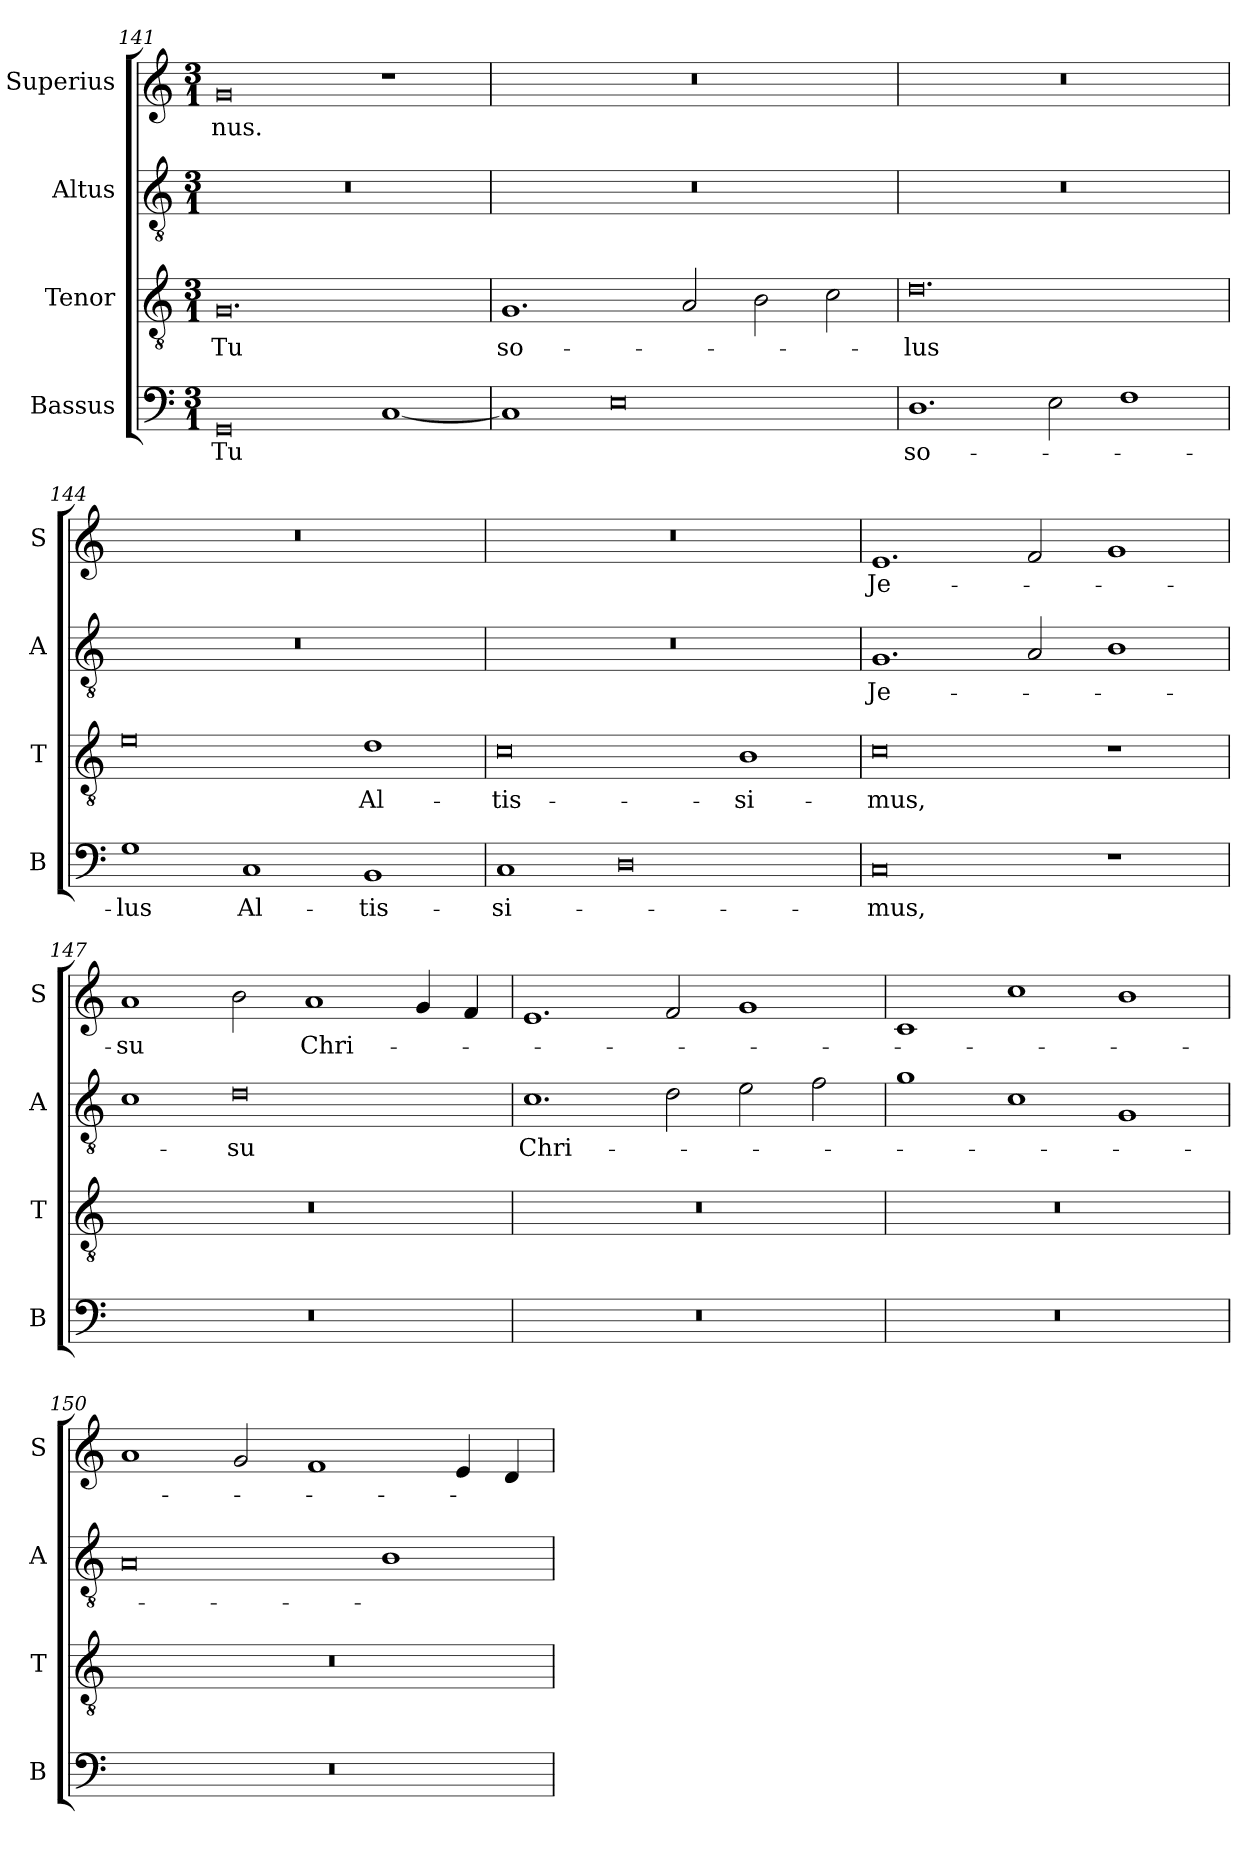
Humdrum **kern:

**kern	**text	**kern	**text	**kern	**text	**kern	**text
*part4	*part4	*part3	*part3	*part2	*part2	*part1	*part1
*staff4	*staff4	*staff3	*staff3	*staff2	*staff2	*staff1	*staff1
*I"Bassus	*	*I"Tenor	*	*I"Altus	*	*I"Superius	*
*I'B	*	*I'T	*	*I'A	*	*I'S	*
*clefF4	*	*clefGv2	*	*clefGv2	*	*clefG2	*
*k[]	*	*k[]	*	*k[]	*	*k[]	*
*M3/1	*	*M3/1	*	*M3/1	*	*M3/1	*
=141	=141	=141	=141	=141	=141	=141	=141
0GG	Tu	0.G	Tu	0.r	.	0g	-nus.
[1C	.	.	.	.	.	1r	.
=142	=142	=142	=142	=142	=142	=142	=142
1C]	.	1.G	so-	0.r	.	0.r	.
0E	.	.	.	.	.	.	.
.	.	2A	.	.	.	.	.
.	.	2B	.	.	.	.	.
.	.	2c	.	.	.	.	.
=143	=143	=143	=143	=143	=143	=143	=143
1.D	so-	0.d	-lus	0.r	.	0.r	.
2E	.	.	.	.	.	.	.
1F	.	.	.	.	.	.	.
=144	=144	=144	=144	=144	=144	=144	=144
1G	-lus	0e	.	0.r	.	0.r	.
1C	Al-	.	.	.	.	.	.
1BB	-tis-	1d	Al-	.	.	.	.
=145	=145	=145	=145	=145	=145	=145	=145
1C	-si-	0c	-tis-	0.r	.	0.r	.
0D	.	.	.	.	.	.	.
.	.	1B	-si-	.	.	.	.
=146	=146	=146	=146	=146	=146	=146	=146
0C	-mus,	0c	-mus,	1.G	Je-	1.e	Je-
.	.	.	.	2A	.	2f	.
1r	.	1r	.	1B	.	1g	.
=147	=147	=147	=147	=147	=147	=147	=147
0.r	.	0.r	.	1c	.	1a	-su
.	.	.	.	0d	-su	2b	.
.	.	.	.	.	.	1a	Chri-
.	.	.	.	.	.	4g	.
.	.	.	.	.	.	4f	.
=148	=148	=148	=148	=148	=148	=148	=148
0.r	.	0.r	.	1.c	Chri-	1.e	.
.	.	.	.	2d	.	2f	.
.	.	.	.	2e	.	1g	.
.	.	.	.	2f	.	.	.
=149	=149	=149	=149	=149	=149	=149	=149
0.r	.	0.r	.	1g	.	1c	.
.	.	.	.	1c	.	1cc	.
.	.	.	.	1G	.	1b	.
=150	=150	=150	=150	=150	=150	=150	=150
0.r	.	0.r	.	0A	.	1a	.
.	.	.	.	.	.	2g	.
.	.	.	.	.	.	1f	.
.	.	.	.	1B	.	.	.
.	.	.	.	.	.	4e	.
.	.	.	.	.	.	4d	.
=	=	=	=	=	=	=	=
*-	*-	*-	*-	*-	*-	*-	*-
